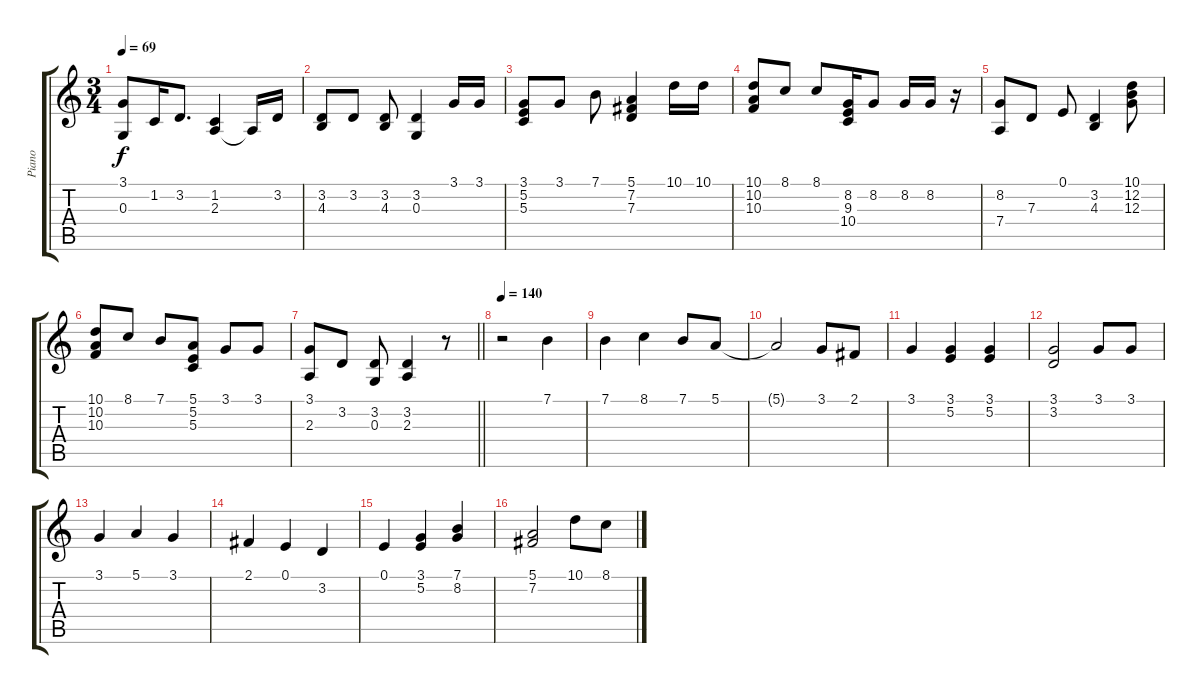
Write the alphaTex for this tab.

\track ("Piano" "Piano") {instrument acousticgrandpiano}
\staff {score tabs}
\tuning (E4 B3 G3 D3 A2 E2) {hide}
\ts (3 4)
\tempo 69
\clef g2
\ks c
(3.1 0.3).8{dy f} 1.2.16 3.2.8{d} (1.2 2.3).4 2.3{t}.16 3.2.16 |
(3.2 4.3).8 3.2.8 (3.2 4.3).8 (3.2 0.3).4 3.1.16 3.1.16 |
(3.1 5.2 5.3).8 3.1.8 7.1.8 (5.1 7.2 7.3).4 10.1.16 10.1.16 |
(10.1 10.2 10.3).8 8.1.8 8.1.8 (8.2 9.3 10.4).16 8.2.8 8.2.16 8.2.16 r.16 |
(8.2 7.4).8 7.3.8 0.1.8 (3.2 4.3).4 (10.1 12.2 12.3).8 |
(10.1 10.2 10.3).8 8.1.8 7.1.8 (5.1 5.2 5.3).8 3.1.8 3.1.8 |
\barLineRight lightlight
(3.1 2.3).8 3.2.8 (3.2 0.3).8 (3.2 2.3).4 r.8 |
\tempo 140
r.2 7.1.4 |
7.1.4 8.1.4 7.1.8 5.1.8 |
5.1{t}.2 3.1.8 2.1.8 |
3.1.4 (3.1 5.2).4 (3.1 5.2).4 |
(3.1 3.2).2 3.1.8 3.1.8 |
3.1.4 5.1.4 3.1.4 |
2.1.4 0.1.4 3.2.4 |
0.1.4 (3.1 5.2).4 (7.1 8.2).4 |
(5.1 7.2).2 10.1.8 8.1.8
